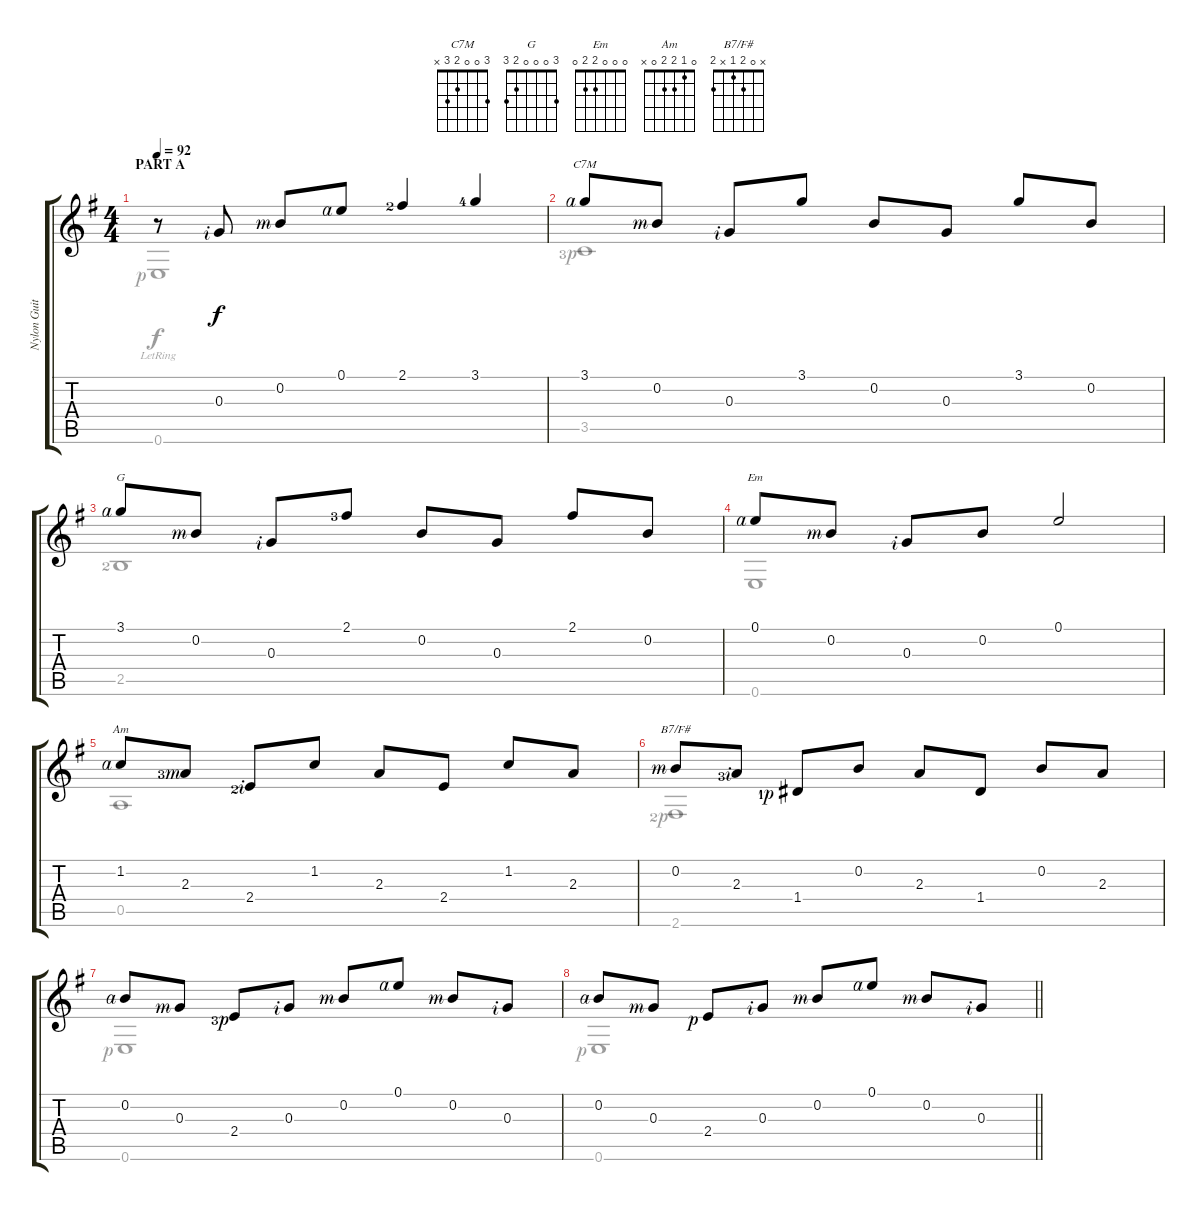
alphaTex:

\track ("Nylon Guitar" "Nylon Guit") {instrument acousticguitarnylon}
\staff {score tabs}
\tuning (E4 B3 G3 D3 A2 E2) {hide}
\chord ("C7M" 3 0 0 2 3 x)
\chord ("G" 3 0 0 0 2 3)
\chord ("Em" 0 0 0 2 2 0)
\chord ("Am" 0 1 2 2 0 x)
\chord ("B7/F#" x 0 2 1 x 2)
\voice
\ts (4 4)
\section ("" "PART A")
\tempo 92
\clef g2
\ks g
r.8{dy f instrument acousticguitarnylon} 0.3{rf 2}.8 0.2{rf 3}.8 0.1{rf 4}.8 2.1{lf 3}.4 3.1{lf 5}.4 |
3.1{rf 4}.8{ch "C7M"} 0.2{rf 3}.8 0.3{rf 2}.8 3.1.8 0.2.8 0.3.8 3.1.8 0.2.8 |
3.1{rf 4}.8{ch "G"} 0.2{rf 3}.8 0.3{rf 2}.8 2.1{lf 4}.8 0.2.8 0.3.8 2.1.8 0.2.8 |
0.1{rf 4}.8{ch "Em"} 0.2{rf 3}.8 0.3{rf 2}.8 0.2.8 0.1.2 |
1.2{rf 4}.8{ch "Am"} 2.3{lf 4 rf 3}.8 2.4{lf 3 rf 2}.8 1.2.8 2.3.8 2.4.8 1.2.8 2.3.8 |
0.2{rf 3}.8{ch "B7/F#"} 2.3{lf 4 rf 2}.8 1.4{lf 2 rf 1}.8 0.2.8 2.3.8 1.4.8 0.2.8 2.3.8 |
0.2{rf 4}.8 0.3{rf 3}.8 2.4{lf 4 rf 1}.8 0.3{rf 2}.8 0.2{rf 3}.8 0.1{rf 4}.8 0.2{rf 3}.8 0.3{rf 2}.8 |
\barLineRight lightlight
0.2{rf 4}.8 0.3{rf 3}.8 2.4{rf 1}.8 0.3{rf 2}.8 0.2{rf 3}.8 0.1{rf 4}.8 0.2{rf 3}.8 0.3{rf 2}.8
\voice
\clef g2
\ottava regular
\simile none
\ks g
0.6{lr rf 1}.1{dy f} |
3.5{lf 4 rf 1}.1 |
2.5{lf 3}.1 |
0.6.1 |
0.5.1 |
2.6{lf 3 rf 1}.1 |
0.6{rf 1}.1 |
\barLineRight lightlight
0.6{rf 1}.1
